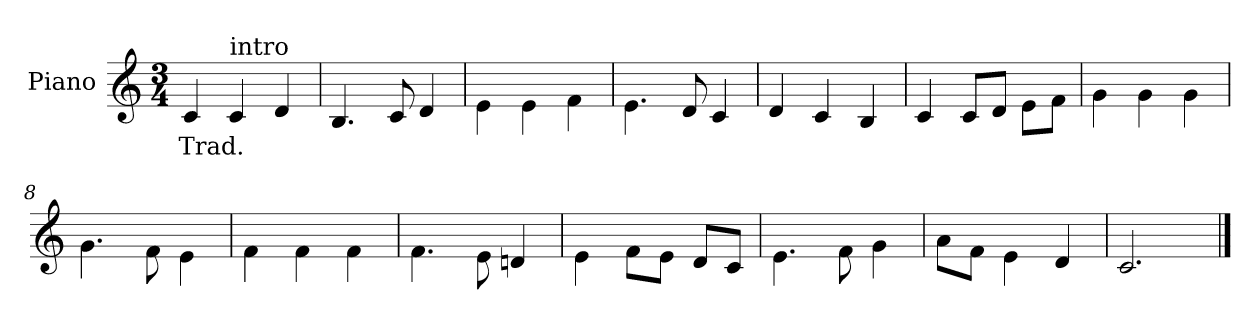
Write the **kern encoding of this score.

**kern	**text
*part1	*part1
*staff1	*staff1
*I"Piano	*
*clefG2	*
*k[]	*
*C:	*
*M3/4	*
*MM80	*
=1	=1
!	!LO:LY:b
4c/	Trad.
!LO:TX:a:t=intro	!
4c/	.
4d/	.
=2	=2
4.B/	.
8c/	.
4d/	.
=3	=3
4e\	.
4e\	.
4f\	.
=4	=4
4.e\	.
8d/	.
4c/	.
=5	=5
4d/	.
4c/	.
4B/	.
=6	=6
4c/	.
8c/L	.
8d/J	.
8e\L	.
8f\J	.
=7	=7
4g\	.
4g\	.
4g\	.
=8	=8
4.g\	.
8f\	.
4e\	.
=9	=9
4f\	.
4f\	.
4f\	.
!!LO:LB:g=z
=10	=10
4.f\	.
8e\	.
4dn/	.
=11	=11
4e\	.
8f\L	.
8e\J	.
8d/L	.
8c/J	.
=12	=12
4.e\	.
8f\	.
4g\	.
=13	=13
8a\L	.
8f\J	.
4e\	.
4d/	.
=14	=14
2.c/	.
==	==
*-	*-
